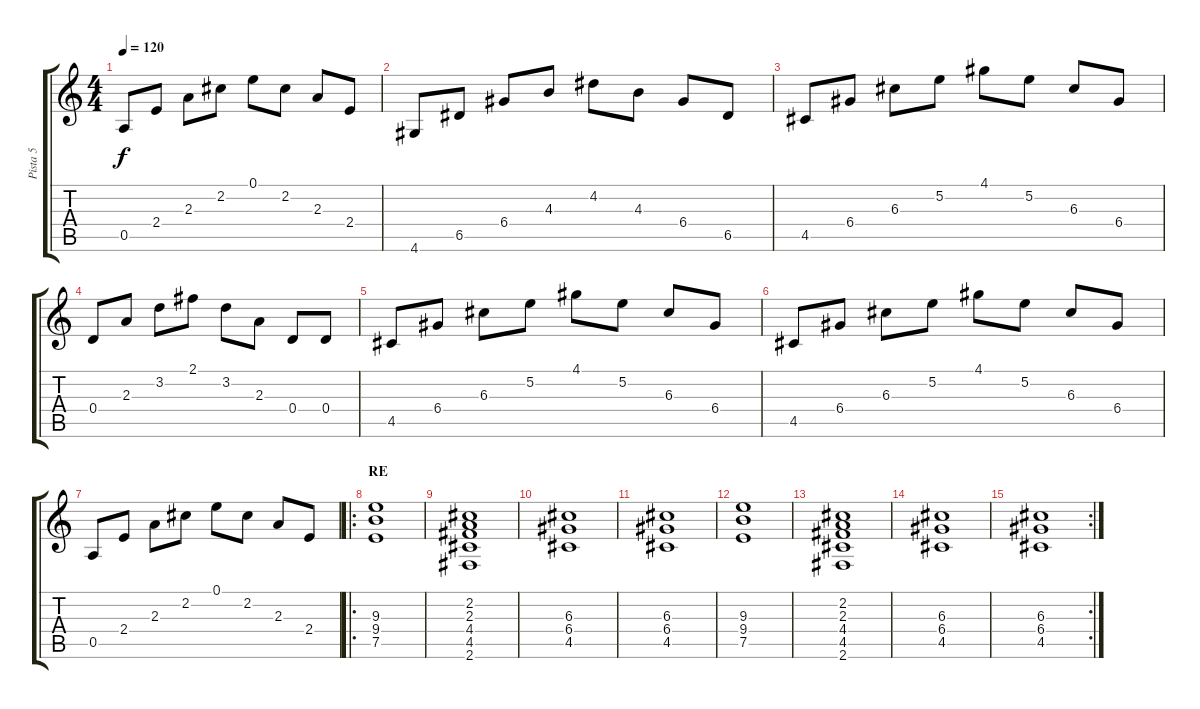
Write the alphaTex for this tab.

\track ("Pista 5" "Pista 5") {instrument distortionguitar}
\staff {score tabs}
\tuning (E4 B3 G3 D3 A2 E2) {hide}
\ts (4 4)
\tempo 120
\clef g2
\ks c
0.5.8{dy f} 2.4.8 2.3.8 2.2.8 0.1.8 2.2.8 2.3.8 2.4.8 |
4.6.8 6.5.8 6.4.8 4.3.8 4.2.8 4.3.8 6.4.8 6.5.8 |
4.5.8 6.4.8 6.3.8 5.2.8 4.1.8 5.2.8 6.3.8 6.4.8 |
0.4.8 2.3.8 3.2.8 2.1.8 3.2.8 2.3.8 0.4.8 0.4.8 |
4.5.8 6.4.8 6.3.8 5.2.8 4.1.8 5.2.8 6.3.8 6.4.8 |
4.5.8 6.4.8 6.3.8 5.2.8 4.1.8 5.2.8 6.3.8 6.4.8 |
0.5.8 2.4.8 2.3.8 2.2.8 0.1.8 2.2.8 2.3.8 2.4.8 |
\ro
\section ("" "RE")
(9.3 9.4 7.5).1 |
(2.2 2.3 4.4 4.5 2.6).1 |
(6.3 6.4 4.5).1 |
(6.3 6.4 4.5).1 |
(9.3 9.4 7.5).1 |
(2.2 2.3 4.4 4.5 2.6).1 |
(6.3 6.4 4.5).1 |
\rc 2
(6.3 6.4 4.5).1
